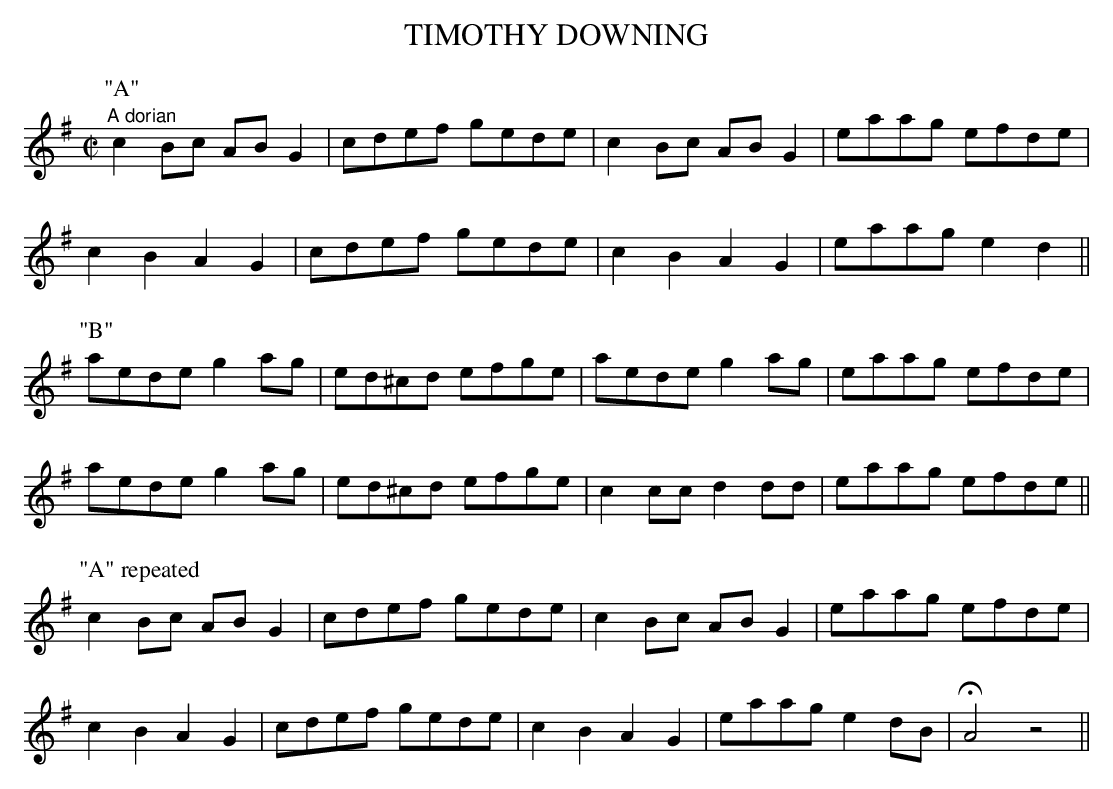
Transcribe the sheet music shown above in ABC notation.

X:1
T:TIMOTHY DOWNING
anyway. Feel free to play C natural.
M:C|
L:1/8
K:G
"^A dorian"
P:"A"
c2Bc ABG2|cdef gede|c2Bc ABG2|eaag efde|
c2B2 A2G2|cdef gede|c2B2 A2G2|eaag e2d2||
P:"B"
aede g2ag|ed^cd efge|aede g2ag|eaag efde|
aede g2ag|ed^cd efge|c2cc d2dd|eaag efde||
P:"A" repeated
c2Bc ABG2|cdef gede|c2Bc ABG2|eaag efde|
c2B2 A2G2|cdef gede|c2B2 A2G2|eaag e2dB|HA4z4||
